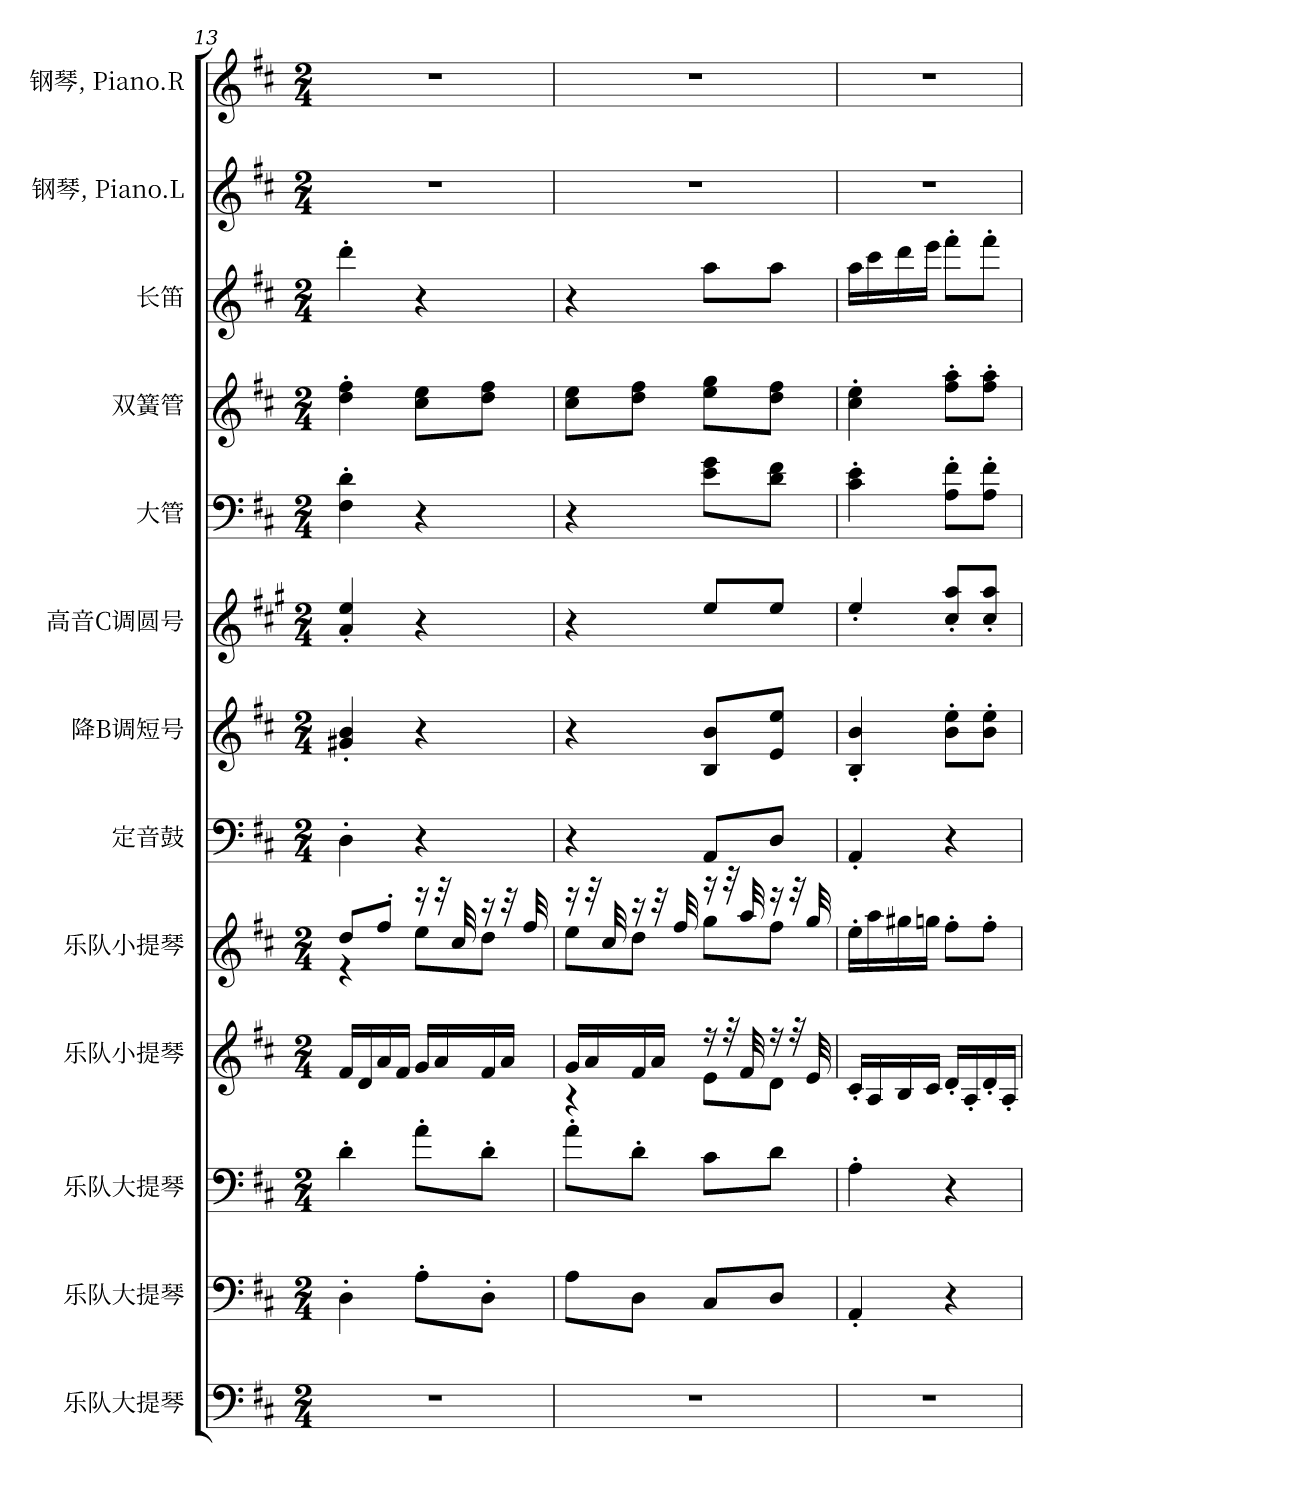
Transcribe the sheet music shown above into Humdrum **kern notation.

**kern	**kern	**kern	**kern	**kern	**kern	**kern	**kern	**kern	**kern	**kern	**kern	**kern
*part13	*part12	*part11	*part10	*part9	*part8	*part7	*part6	*part5	*part4	*part3	*part2	*part1
*staff13	*staff12	*staff11	*staff10	*staff9	*staff8	*staff7	*staff6	*staff5	*staff4	*staff3	*staff2	*staff1
*I"乐队大提琴	*I"乐队大提琴	*I"乐队大提琴	*I"乐队小提琴	*I"乐队小提琴	*I"定音鼓	*I"降B调短号	*I"高音C调圆号	*I"大管	*I"双簧管	*I"长笛	*I"钢琴, Piano.L	*I"钢琴, Piano.R
*	*	*	*	*	*	*	*	*	*	*	*I'Pno.	*I'Pno.
*clefF4	*clefF4	*clefF4	*clefG2	*clefG2	*clefF4	*clefG2	*clefG2	*clefF4	*clefG2	*clefG2	*clefG2	*clefG2
*	*	*	*	*	*	*ITrd1c2	*ITrd4c7	*	*	*	*	*
*k[f#c#]	*k[f#c#]	*k[f#c#]	*k[f#c#]	*k[f#c#]	*k[f#c#]	*k[]	*k[f#c#]	*k[f#c#]	*k[f#c#]	*k[f#c#]	*k[f#c#]	*k[f#c#]
*M2/4	*M2/4	*M2/4	*M2/4	*M2/4	*M2/4	*M2/4	*M2/4	*M2/4	*M2/4	*M2/4	*M2/4	*M2/4
=13	=13	=13	=13	=13	=13	=13	=13	=13	=13	=13	=13	=13
*	*	*	*	*^	*	*	*	*	*	*	*	*
2r	4D'\	4d'\	16f#/LL	8dd/L	4r	4D'\	4f#X/' 4a/'	4d/' 4a/'	4F#\' 4d\'	4dd\' 4ff#\'	4ddd'\	2r	2r
.	.	.	16d/	.	.	.	.	.	.	.	.	.	.
.	.	.	16a/	8ff#'/J	.	.	.	.	.	.	.	.	.
.	.	.	16f#/JJ	.	.	.	.	.	.	.	.	.	.
.	8A'\L	8a'\L	16g/LL	16r	8ee\L	4r	4r	4r	4r	8cc#\ 8ee\L	4r	.	.
.	.	.	16a/	32r	.	.	.	.	.	.	.	.	.
.	.	.	.	32cc#/	.	.	.	.	.	.	.	.	.
.	8D'\J	8d'\J	16f#/	16r	8dd\J	.	.	.	.	8dd\ 8ff#\J	.	.	.
.	.	.	16a/JJ	32r	.	.	.	.	.	.	.	.	.
.	.	.	.	32ff#/	.	.	.	.	.	.	.	.	.
!!LO:PB:g=z
=14	=14	=14	=14	=14	=14	=14	=14	=14	=14	=14	=14	=14	=14
*	*	*	*^	*	*	*	*	*	*	*	*	*	*
2r	8A\L	8a'\L	16g/LL	4r	16r	8ee\L	4r	4r	4r	4r	8cc#\ 8ee\L	4r	2r	2r
.	.	.	16a/	.	32r	.	.	.	.	.	.	.	.	.
.	.	.	.	.	32cc#/	.	.	.	.	.	.	.	.	.
.	8D\J	8d'\J	16f#/	.	16r	8dd\J	.	.	.	.	8dd\ 8ff#\J	.	.	.
.	.	.	16a/JJ	.	32r	.	.	.	.	.	.	.	.	.
.	.	.	.	.	32ff#/	.	.	.	.	.	.	.	.	.
.	8C#/L	8c#\L	16r	8e\L	16r	8gg\L	8AA/L	8A/ 8a/L	8a/L	8e\ 8g\L	8ee\ 8gg\L	8aa\L	.	.
.	.	.	32r	.	32r	.	.	.	.	.	.	.	.	.
.	.	.	32f#/	.	32aa/	.	.	.	.	.	.	.	.	.
.	8D/J	8d\J	16r	8d\J	16r	8ff#\J	8D/J	8d/ 8dd/J	8a/J	8d\ 8f#\J	8dd\ 8ff#\J	8aa\J	.	.
.	.	.	32r	.	32r	.	.	.	.	.	.	.	.	.
.	.	.	32e/	.	32gg/	.	.	.	.	.	.	.	.	.
*	*	*	*v	*v	*	*	*	*	*	*	*	*	*	*
*	*	*	*	*v	*v	*	*	*	*	*	*	*	*
=15	=15	=15	=15	=15	=15	=15	=15	=15	=15	=15	=15	=15
2r	4AA'/	4A'\	16c#'/LL	16ee'\LL	4AA'/	4A/' 4a/'	4a'/	4c#\' 4e\'	4cc#\' 4ee\'	16aa\LL	2r	2r
.	.	.	16A/	16aa\	.	.	.	.	.	16ccc#\	.	.
.	.	.	16B/	16gg#X\	.	.	.	.	.	16ddd\	.	.
.	.	.	16c#/JJ	16ggn\JJ	.	.	.	.	.	16eee\JJ	.	.
.	4r	4r	16d'/LL	8ff#'\L	4r	8a\' 8dd\'L	8f#/' 8dd/'L	8A\' 8f#\'L	8ff#\' 8aa\'L	8fff#'\L	.	.
.	.	.	16A'/	.	.	.	.	.	.	.	.	.
.	.	.	16d'/	8ff#'\J	.	8a\' 8dd\'J	8f#/' 8dd/'J	8A\' 8f#\'J	8ff#\' 8aa\'J	8fff#'\J	.	.
.	.	.	16A'/JJ	.	.	.	.	.	.	.	.	.
=	=	=	=	=	=	=	=	=	=	=	=	=
*-	*-	*-	*-	*-	*-	*-	*-	*-	*-	*-	*-	*-
